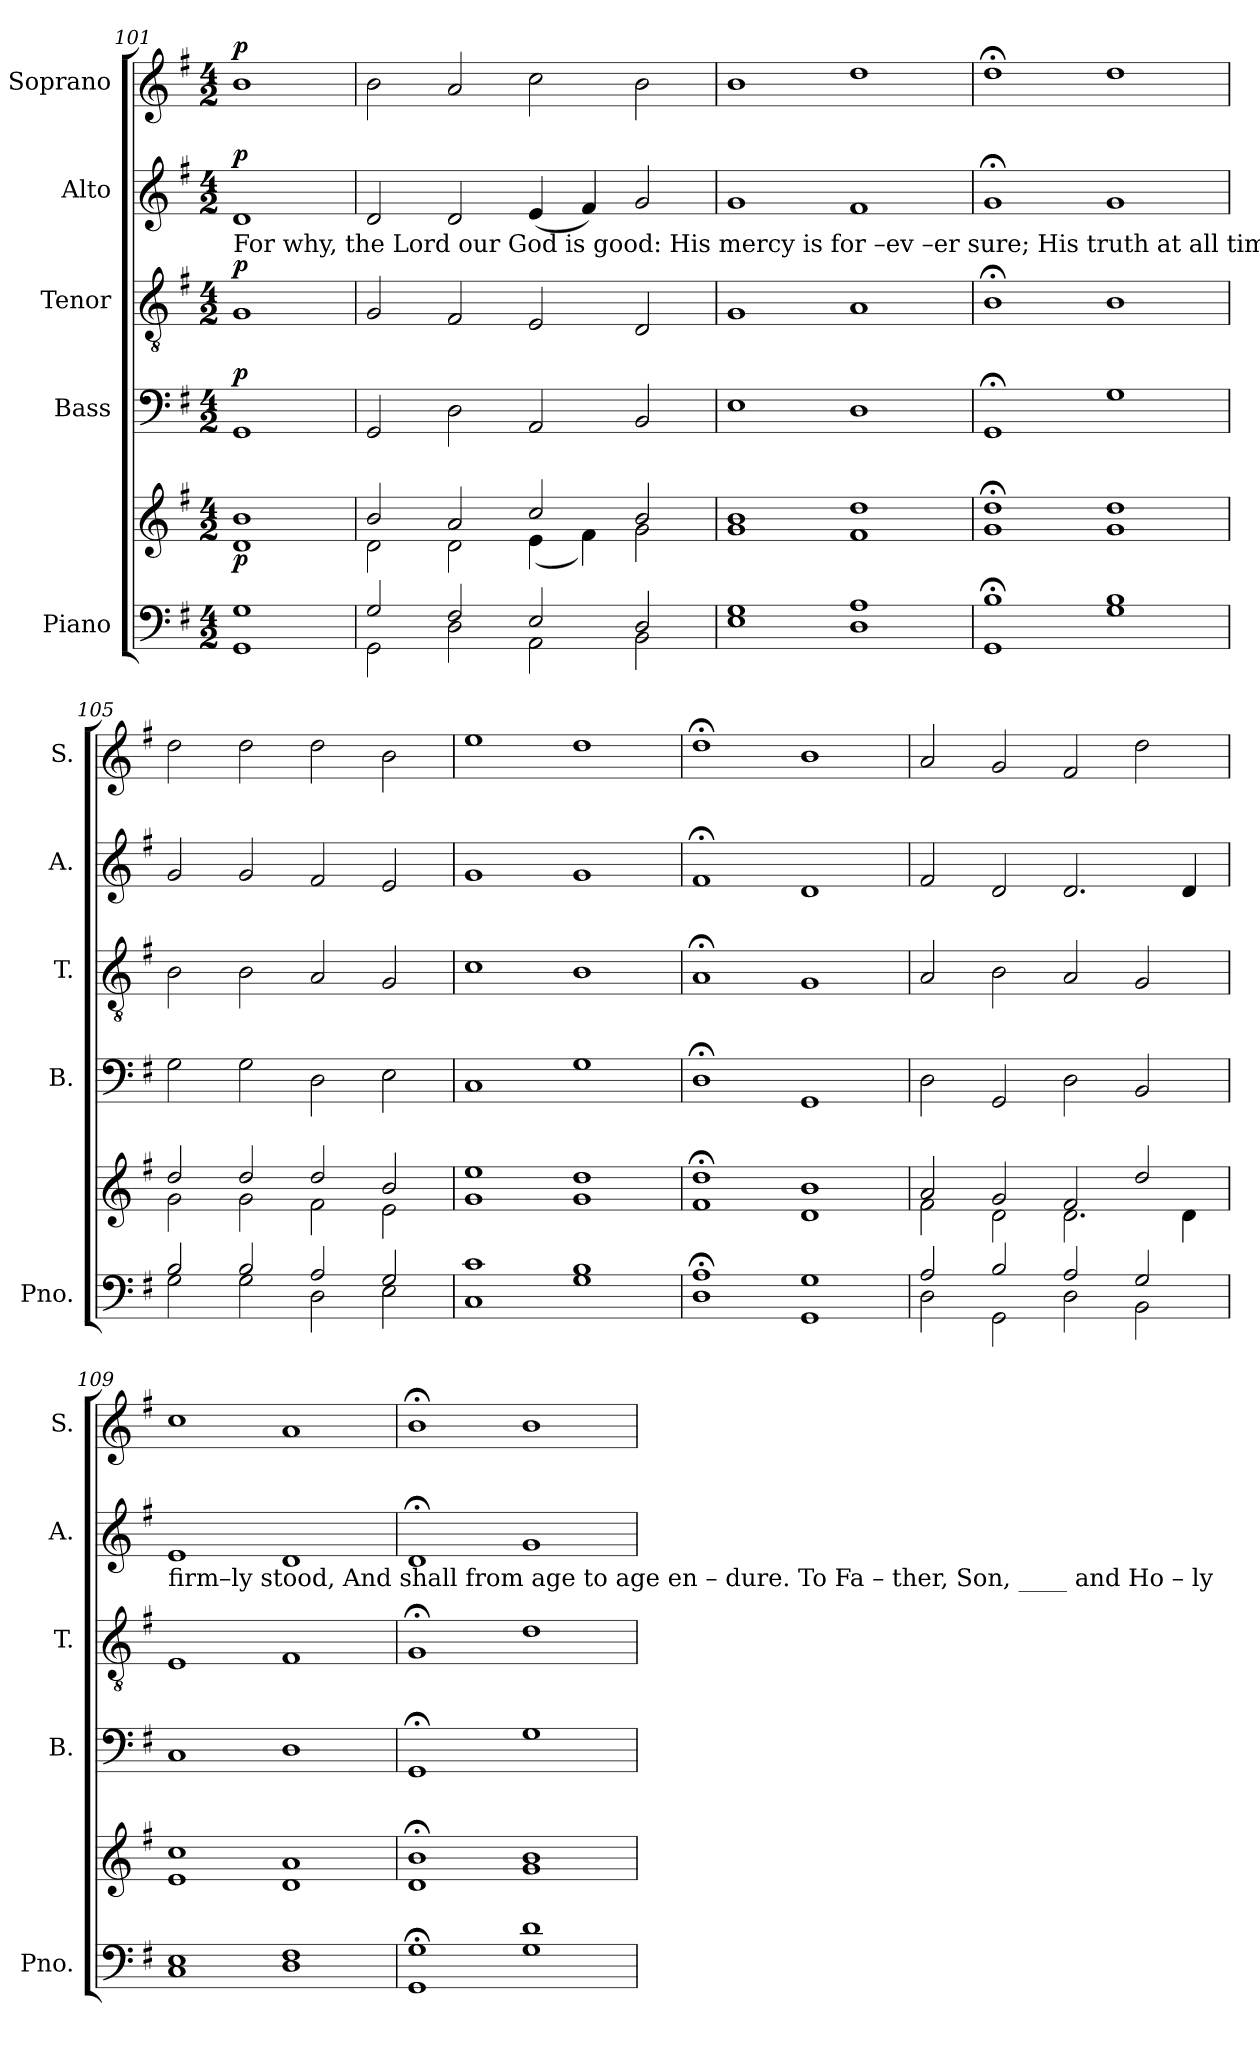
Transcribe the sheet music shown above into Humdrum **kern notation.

**kern	**kern	**dynam	**kern	**dynam	**kern	**dynam	**kern	**dynam	**kern	**dynam
*part5	*part5	*part5	*part4	*part4	*part3	*part3	*part2	*part2	*part1	*part1
*staff6	*staff5	*staff5/6	*staff4	*staff4	*staff3	*staff3	*staff2	*staff2	*staff1	*staff1
*I"Piano	*	*	*I"Bass	*	*I"Tenor	*	*I"Alto	*	*I"Soprano	*
*I'Pno.	*	*	*I'B.	*	*I'T.	*	*I'A.	*	*I'S.	*
*clefF4	*clefG2	*	*clefF4	*	*clefGv2	*	*clefG2	*	*clefG2	*
*k[f#]	*k[f#]	*	*k[f#]	*	*k[f#]	*	*k[f#]	*	*k[f#]	*
*M4/2	*M4/2	*	*M4/2	*	*M4/2	*	*M4/2	*	*M4/2	*
*MM140	*MM140	*	*MM140	*	*MM140	*	*MM140	*	*MM140	*
=101	=101	=101	=101	=101	=101	=101	=101	=101	=101	=101
*	*^	*	*	*	*	*	*	*	*	*
!	!	!	!	!	!	!	!	!LO:TX:b:t=For why, the Lord our God is good&colon;  His  mercy  is  for –ev –er   sure;   His  truth at  all  times	!	!	!
!	!	!	!LO:DY:b	!	!LO:DY:a	!	!LO:DY:a	!	!LO:DY:a	!	!LO:DY:a
1GG 1G	1b	1d	p	1GG	p	1G	p	1d	p	1b	p
=102	=102	=102	=102	=102	=102	=102	=102	=102	=102	=102	=102
*^	*	*	*	*	*	*	*	*	*	*	*
2G/	2GG\	2b/	2d\	.	2GG/	.	2G/	.	2d/	.	2b\	.
2F#/	2D\	2a/	2d\	.	2D\	.	2F#/	.	2d/	.	2a/	.
2E/	2AA\	2cc/	(4e\	.	2AA/	.	2E/	.	(4e/	.	2cc\	.
.	.	.	4f#\)	.	.	.	.	.	4f#/)	.	.	.
2D/	2BB\	2b/	2g\	.	2BB/	.	2D/	.	2g/	.	2b\	.
=103	=103	=103	=103	=103	=103	=103	=103	=103	=103	=103	=103	=103
1G	1E	1b	1g	.	1E	.	1G	.	1g	.	1b	.
1A	1D	1dd	1f#	.	1D	.	1A	.	1f#	.	1dd	.
=104	=104	=104	=104	=104	=104	=104	=104	=104	=104	=104	=104	=104
1B;<	1GG	1dd;<	1g	.	1GG;<	.	1B;<	.	1g;<	.	1dd;<	.
1B	1G	1dd	1g	.	1G	.	1B	.	1g	.	1dd	.
=105	=105	=105	=105	=105	=105	=105	=105	=105	=105	=105	=105	=105
2B/	2G\	2dd/	2g\	.	2G\	.	2B\	.	2g/	.	2dd\	.
2B/	2G\	2dd/	2g\	.	2G\	.	2B\	.	2g/	.	2dd\	.
2A/	2D\	2dd/	2f#\	.	2D\	.	2A/	.	2f#/	.	2dd\	.
2G/	2E\	2b/	2e\	.	2E\	.	2G/	.	2e/	.	2b\	.
=106	=106	=106	=106	=106	=106	=106	=106	=106	=106	=106	=106	=106
1c	1C	1ee	1g	.	1C	.	1c	.	1g	.	1ee	.
1B	1G	1dd	1g	.	1G	.	1B	.	1g	.	1dd	.
=107	=107	=107	=107	=107	=107	=107	=107	=107	=107	=107	=107	=107
1A;<	1D	1dd;<	1f#	.	1D;<	.	1A;<	.	1f#;<	.	1dd;<	.
1G	1GG	1b	1d	.	1GG	.	1G	.	1d	.	1b	.
=108	=108	=108	=108	=108	=108	=108	=108	=108	=108	=108	=108	=108
2A/	2D\	2a/	2f#\	.	2D\	.	2A/	.	2f#/	.	2a/	.
2B/	2GG\	2g/	2d\	.	2GG/	.	2B\	.	2d/	.	2g/	.
2A/	2D\	2f#/	2.d\	.	2D\	.	2A/	.	2.d/	.	2f#/	.
2G/	2BB\	2dd/	.	.	2BB/	.	2G/	.	.	.	2dd\	.
.	.	.	4d\	.	.	.	.	.	4d/	.	.	.
!!LO:PB:g=z
=109	=109	=109	=109	=109	=109	=109	=109	=109	=109	=109	=109	=109
!	!	!	!	!	!	!	!	!	!LO:TX:b:t=firm–ly stood,  And  shall from age to age en – dure.                      To         Fa         –        ther,    Son, ____   and      Ho       –       ly	!	!	!
1E	1C	1cc	1e	.	1C	.	1E	.	1e	.	1cc	.
1F#	1D	1a	1d	.	1D	.	1F#	.	1d	.	1a	.
=110	=110	=110	=110	=110	=110	=110	=110	=110	=110	=110	=110	=110
1G;<	1GG	1b;<	1d	.	1GG;<	.	1G;<	.	1d;<	.	1b;<	.
1d	1G	1b	1g	.	1G	.	1d	.	1g	.	1b	.
*v	*v	*	*	*	*	*	*	*	*	*	*	*
*	*v	*v	*	*	*	*	*	*	*	*	*
=	=	=	=	=	=	=	=	=	=	=
*-	*-	*-	*-	*-	*-	*-	*-	*-	*-	*-
